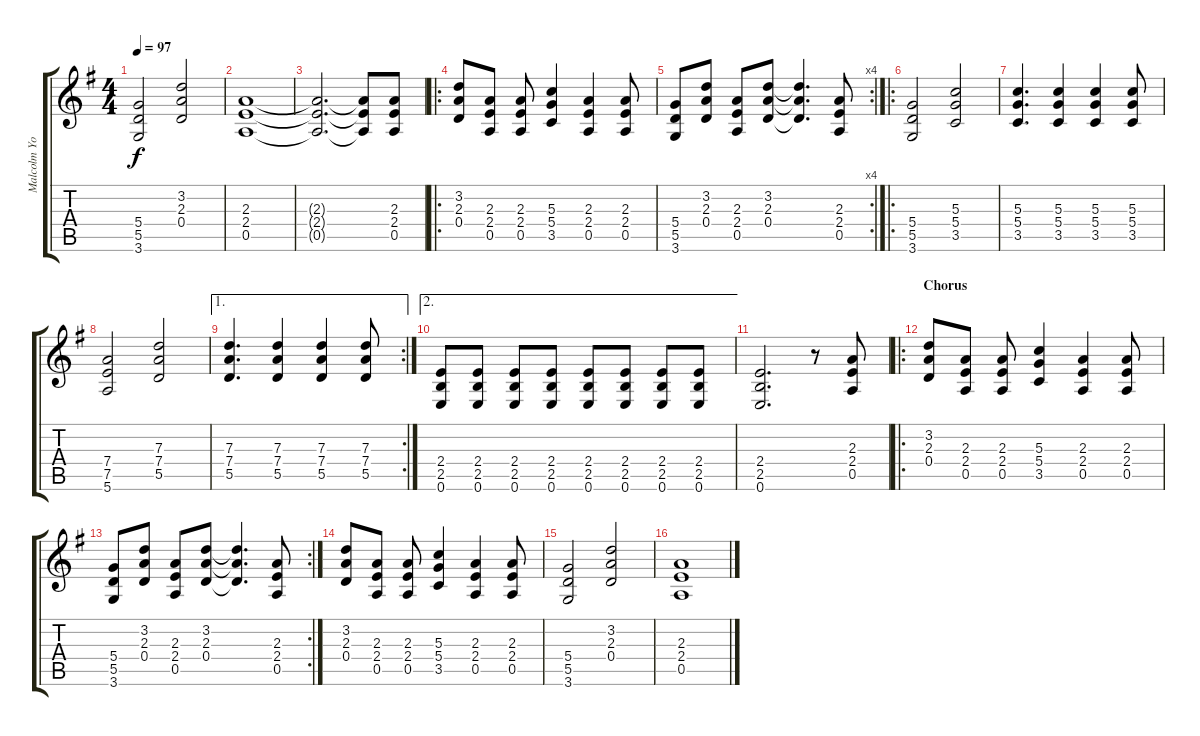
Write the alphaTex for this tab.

\track ("Malcolm Young - Rhythm" "Malcolm Yo") {instrument distortionguitar}
\staff {score tabs}
\tuning (E4 B3 G3 D3 A2 E2) {hide}
\ts (4 4)
\tempo 97
\clef g2
\ks g
(5.4 5.5 3.6).2{dy f} (3.2 2.3 0.4).2 |
(2.3 2.4 0.5).1 |
(2.3{t} 2.4{t} 0.5{t}).2{d} (2.3{t} 2.4{t} 0.5{t}).8 (2.3 2.4 0.5).8 |
\ro
(3.2 2.3 0.4).8 (2.3 2.4 0.5).8 (2.3 2.4 0.5).8 (5.3 5.4 3.5).4 (2.3 2.4 0.5).4 (2.3 2.4 0.5).8 |
\rc 4
(5.4 5.5 3.6).8 (3.2 2.3 0.4).8 (2.3 2.4 0.5).8 (3.2 2.3 0.4).8 (3.2{t} 2.3{t} 0.4{t}).4{d} (2.3 2.4 0.5).8 |
\ro
(5.4 5.5 3.6).2 (5.3 5.4 3.5).2 |
(5.3 5.4 3.5).4{d} (5.3 5.4 3.5).4 (5.3 5.4 3.5).4 (5.3 5.4 3.5).8 |
(7.4 7.5 5.6).2 (7.3 7.4 5.5).2 |
\ae 1
\rc 2
(7.3 7.4 5.5).4{d} (7.3 7.4 5.5).4 (7.3 7.4 5.5).4 (7.3 7.4 5.5).8 |
\ae 2
(2.4 2.5 0.6).8 (2.4 2.5 0.6).8 (2.4 2.5 0.6).8 (2.4 2.5 0.6).8 (2.4 2.5 0.6).8 (2.4 2.5 0.6).8 (2.4 2.5 0.6).8 (2.4 2.5 0.6).8 |
(2.4 2.5 0.6).2{d} r.8 (2.3 2.4 0.5).8 |
\ro
\section ("" "Chorus")
(3.2 2.3 0.4).8 (2.3 2.4 0.5).8 (2.3 2.4 0.5).8 (5.3 5.4 3.5).4 (2.3 2.4 0.5).4 (2.3 2.4 0.5).8 |
\rc 2
(5.4 5.5 3.6).8 (3.2 2.3 0.4).8 (2.3 2.4 0.5).8 (3.2 2.3 0.4).8 (3.2{t} 2.3{t} 0.4{t}).4{d} (2.3 2.4 0.5).8 |
(3.2 2.3 0.4).8 (2.3 2.4 0.5).8 (2.3 2.4 0.5).8 (5.3 5.4 3.5).4 (2.3 2.4 0.5).4 (2.3 2.4 0.5).8 |
(5.4 5.5 3.6).2 (3.2 2.3 0.4).2 |
(2.3 2.4 0.5).1
